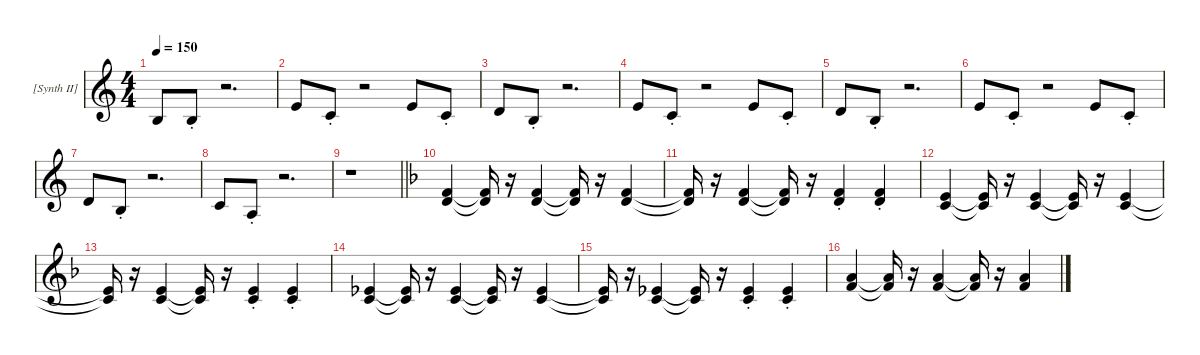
\hideDynamics
\bracketExtendMode groupsimilarinstruments
\firstSystemTrackNameMode fullname
\firstSystemTrackNameOrientation horizontal
\otherSystemsTrackNameOrientation horizontal
\track ("[Synth II]" "Br-Sth") {instrument synthbrass1}
\staff {score}
\tuning (E4 B3 G3 D3 A2 E2)
\ts (4 4)
\tempo 150
\clef g2
\scale
0.25
\ks c
0.2.8{dy f beam Up} 0.2{st}.8{beam Up} r.2{d beam Up} |
\scale
0.25 0.1.8{beam Up} 1.2{st}.8{beam Up} r.2{beam Up} 0.1.8{beam Up} 1.2{st}.8{beam Up} |
\scale
0.25 3.2.8{beam Up} 4.3{st}.8{beam Up} r.2{d beam Up} |
\scale
0.25 0.1.8{beam Up} 1.2{st}.8{beam Up} r.2{beam Up} 0.1.8{beam Up} 1.2{st}.8{beam Up} |
\scale
0.25 3.2.8{beam Up} 4.3{st}.8{beam Up} r.2{d beam Up} |
\scale
0.25 0.1.8{beam Up} 1.2{st}.8{beam Up} r.2{beam Up} 0.1.8{beam Up} 1.2{st}.8{beam Up} |
\scale
0.25 3.2.8{beam Up} 4.3{st}.8{beam Up} r.2{d beam Up} |
\scale
0.25 1.2.8{beam Up} 2.3{st}.8{beam Up} r.2{d beam Up} |
\scale
0.25
\barLineRight lightlight
r.1{beam Down} |
\scale
0.25
\ks dminor
(1.1{acc forcenatural} 3.2{acc forcenatural}).4{beam Up} (1.1{t acc forcenatural} 3.2{t acc forcenatural}).16{beam Up} r.16{beam Up} (1.1{acc forcenatural} 3.2{acc forcenatural}).4{beam Up} (1.1{t acc forcenatural} 3.2{t acc forcenatural}).16{beam Up} r.16{beam Up} (1.1{acc forcenatural} 3.2{acc forcenatural}).4{beam Up} |
\scale
0.25 (1.1{t acc forcenatural} 3.2{t acc forcenatural}).16{beam Up} r.16{beam Up} (1.1{acc forcenatural} 3.2{acc forcenatural}).4{beam Up} (1.1{t acc forcenatural} 3.2{t acc forcenatural}).16{beam Up} r.16{beam Up} (6.2{st acc forcenatural} 7.3{st acc forcenatural}).4{beam Up} (6.2{st acc forcenatural} 7.3{st acc forcenatural}).4{beam Up} |
\scale
0.25 (0.1{acc forcenatural} 1.2{acc forcenatural}).4{beam Up} (0.1{t acc forcenatural} 1.2{t acc forcenatural}).16{beam Up} r.16{beam Up} (0.1{acc forcenatural} 1.2{acc forcenatural}).4{beam Up} (0.1{t acc forcenatural} 1.2{t acc forcenatural}).16{beam Up} r.16{beam Up} (0.1{acc forcenatural} 1.2{acc forcenatural}).4{beam Up} |
\scale
0.25 (0.1{t acc forcenatural} 1.2{t acc forcenatural}).16{beam Up} r.16{beam Up} (0.1{acc forcenatural} 1.2{acc forcenatural}).4{beam Up} (0.1{t acc forcenatural} 1.2{t acc forcenatural}).16{beam Up} r.16{beam Up} (0.1{st acc forcenatural} 1.2{st acc forcenatural}).4{beam Up} (0.1{st acc forcenatural} 1.2{st acc forcenatural}).4{beam Up} |
\scale
0.25 (4.2{acc b} 5.3{acc forcenatural}).4{beam Up} (4.2{t acc b} 5.3{t acc forcenatural}).16{beam Up} r.16{beam Up} (4.2{acc b} 5.3{acc forcenatural}).4{beam Up} (4.2{t acc b} 5.3{t acc forcenatural}).16{beam Up} r.16{beam Up} (4.2{acc b} 5.3{acc forcenatural}).4{beam Up} |
\scale
0.25 (4.2{t acc b} 5.3{t acc forcenatural}).16{beam Up} r.16{beam Up} (4.2{acc b} 5.3{acc forcenatural}).4{beam Up} (4.2{t acc b} 5.3{t acc forcenatural}).16{beam Up} r.16{beam Up} (4.2{st acc b} 5.3{st acc forcenatural}).4{beam Up} (4.2{st acc b} 5.3{st acc forcenatural}).4{beam Up} |
\scale
0.25 (5.1{acc forcenatural} 6.2{acc forcenatural}).4{beam Up} (5.1{t acc forcenatural} 6.2{t acc forcenatural}).16{beam Up} r.16{beam Up} (10.2{acc forcenatural} 10.3{acc forcenatural}).4{beam Up} (10.2{t acc forcenatural} 10.3{t acc forcenatural}).16{beam Up} r.16{beam Up} (10.2{acc forcenatural} 10.3{acc forcenatural}).4{beam Up}
